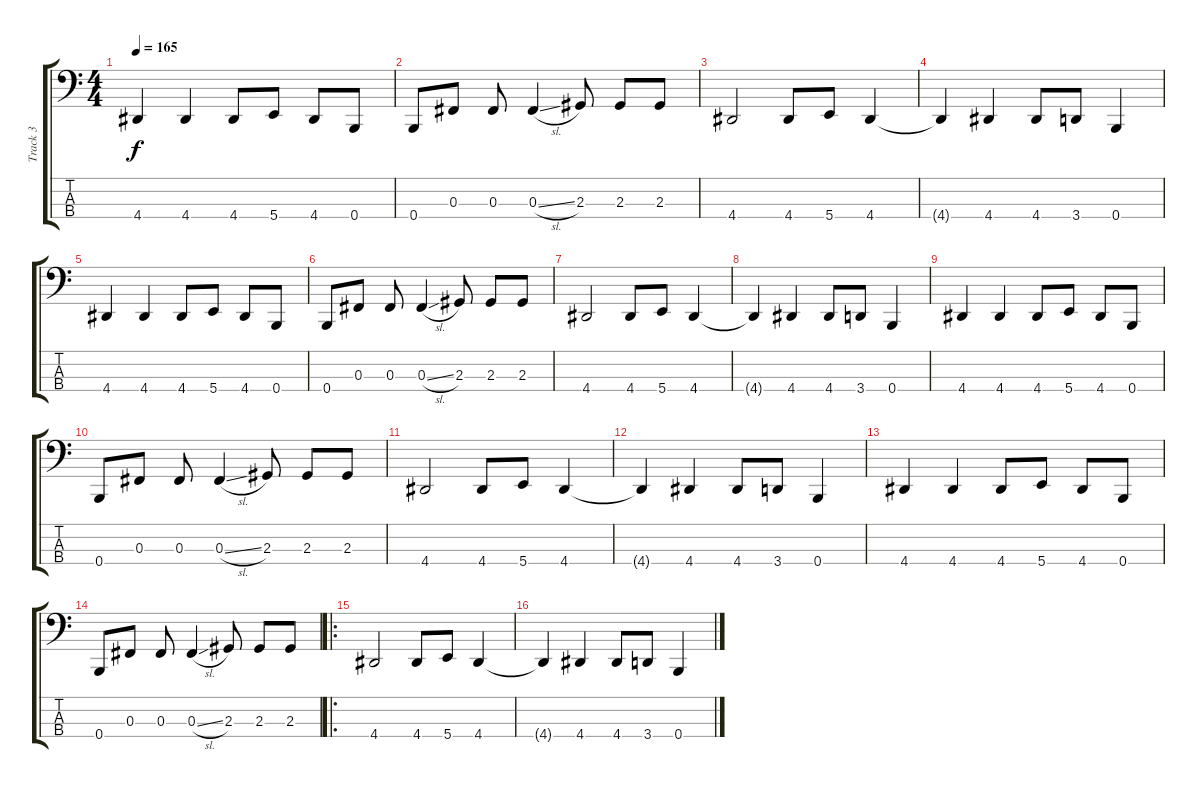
\track ("Track 3" "Track 3") {instrument electricbasspick}
\staff {score tabs}
\tuning (E2 B1 Gb1 B0) {hide}
\ts (4 4)
\tempo 165
\clef f4
\ks c
4.4.4{dy f} 4.4.4 4.4.8 5.4.8 4.4.8 0.4.8 |
0.4.8 0.3.8 0.3.8 0.3{sl}.4 2.3.8 2.3.8 2.3.8 |
4.4.2 4.4.8 5.4.8 4.4.4 |
4.4{t}.4 4.4.4 4.4.8 3.4.8 0.4.4 |
4.4.4 4.4.4 4.4.8 5.4.8 4.4.8 0.4.8 |
0.4.8 0.3.8 0.3.8 0.3{sl}.4 2.3.8 2.3.8 2.3.8 |
4.4.2 4.4.8 5.4.8 4.4.4 |
4.4{t}.4 4.4.4 4.4.8 3.4.8 0.4.4 |
4.4.4 4.4.4 4.4.8 5.4.8 4.4.8 0.4.8 |
0.4.8 0.3.8 0.3.8 0.3{sl}.4 2.3.8 2.3.8 2.3.8 |
4.4.2 4.4.8 5.4.8 4.4.4 |
4.4{t}.4 4.4.4 4.4.8 3.4.8 0.4.4 |
4.4.4 4.4.4 4.4.8 5.4.8 4.4.8 0.4.8 |
0.4.8 0.3.8 0.3.8 0.3{sl}.4 2.3.8 2.3.8 2.3.8 |
\ro
4.4.2 4.4.8 5.4.8 4.4.4 |
4.4{t}.4 4.4.4 4.4.8 3.4.8 0.4.4
